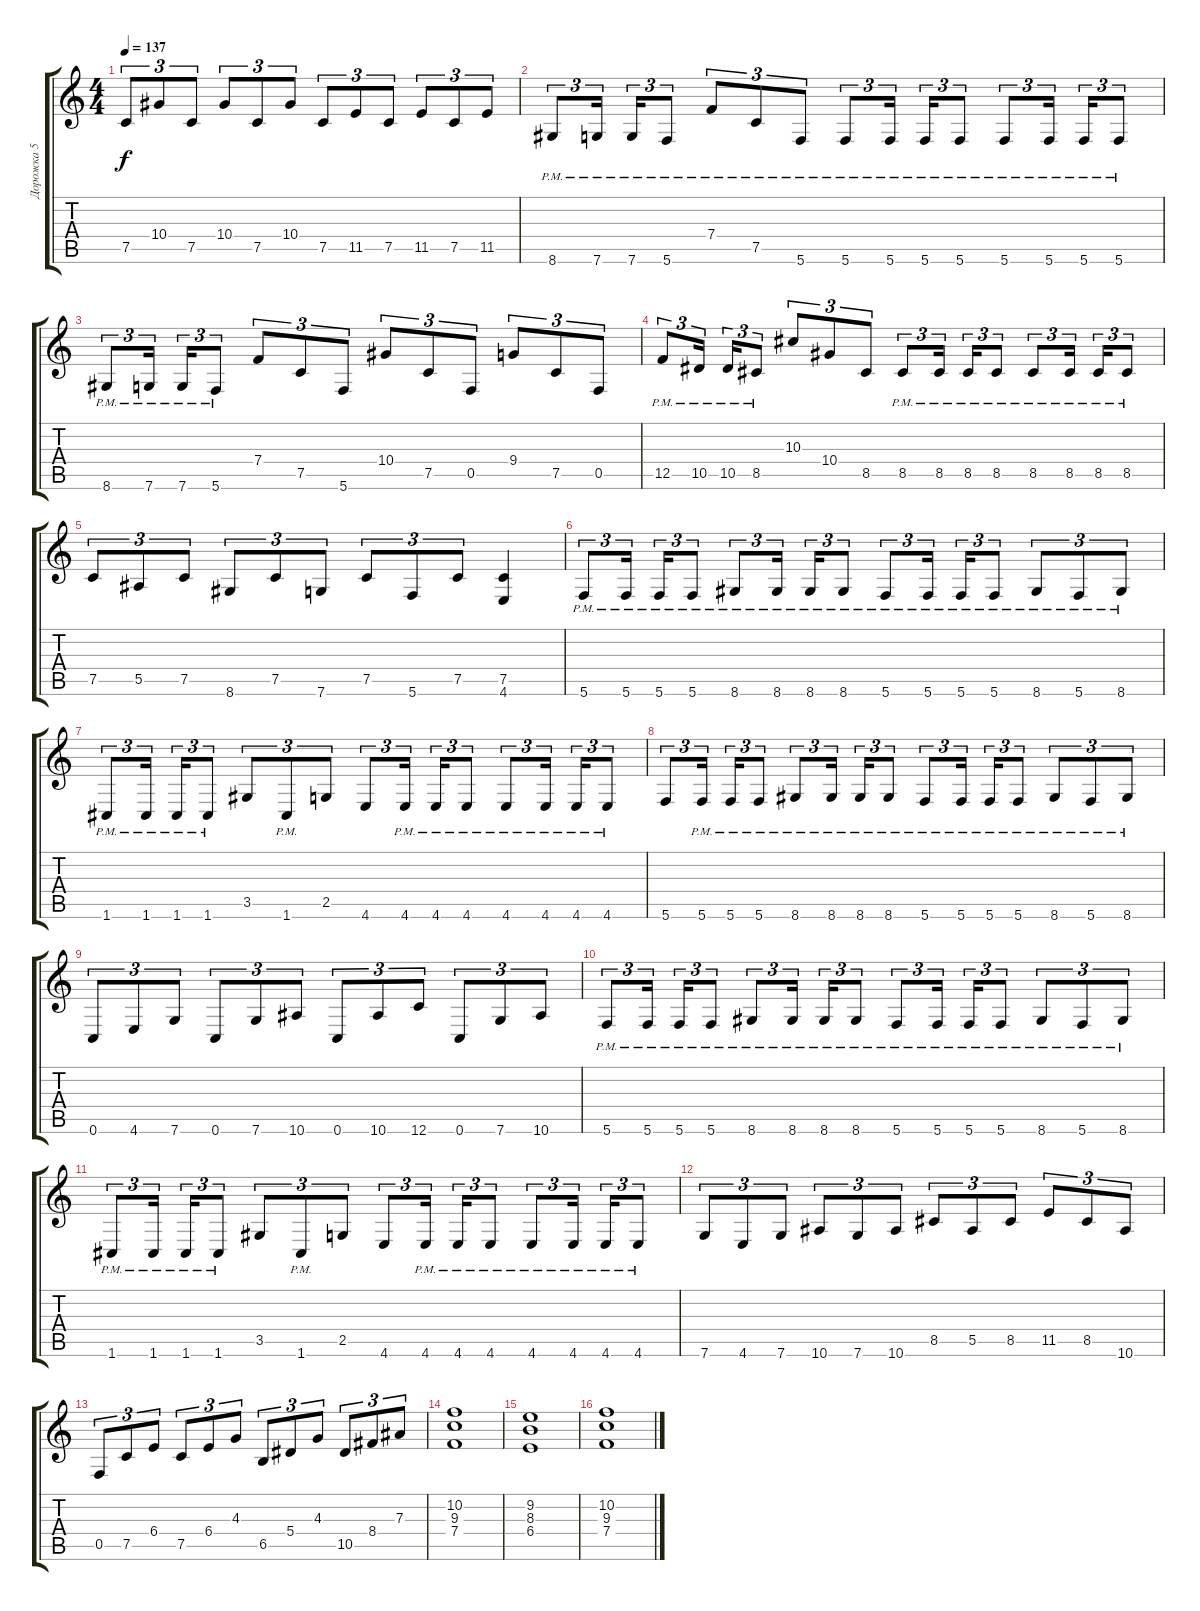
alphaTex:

\track ("Дорожка 5" "Дорожка 5") {instrument overdrivenguitar}
\staff {score tabs}
\tuning (C4 G3 Eb3 Bb2 F2 C2) {hide}
\ts (4 4)
\tempo 137
\clef g2
\ks c
7.5.8{tu (3 2) dy f} 10.4.8{tu (3 2)} 7.5.8{tu (3 2)} 10.4.8{tu (3 2)} 7.5.8{tu (3 2)} 10.4.8{tu (3 2)} 7.5.8{tu (3 2)} 11.5.8{tu (3 2)} 7.5.8{tu (3 2)} 11.5.8{tu (3 2)} 7.5.8{tu (3 2)} 11.5.8{tu (3 2)} |
8.6{pm}.8{tu (3 2)} 7.6{pm}.16{tu (3 2) beam splitsecondary} 7.6{pm}.16{tu (3 2)} 5.6{pm}.8{tu (3 2)} 7.4{pm}.8{tu (3 2)} 7.5{pm}.8{tu (3 2)} 5.6{pm}.8{tu (3 2)} 5.6{pm}.8{tu (3 2)} 5.6{pm}.16{tu (3 2) beam splitsecondary} 5.6{pm}.16{tu (3 2)} 5.6{pm}.8{tu (3 2)} 5.6{pm}.8{tu (3 2)} 5.6{pm}.16{tu (3 2) beam splitsecondary} 5.6{pm}.16{tu (3 2)} 5.6{pm}.8{tu (3 2)} |
8.6{pm}.8{tu (3 2)} 7.6{pm}.16{tu (3 2) beam splitsecondary} 7.6{pm}.16{tu (3 2)} 5.6{pm}.8{tu (3 2)} 7.4.8{tu (3 2)} 7.5.8{tu (3 2)} 5.6.8{tu (3 2)} 10.4.8{tu (3 2)} 7.5.8{tu (3 2)} 0.5.8{tu (3 2)} 9.4.8{tu (3 2)} 7.5.8{tu (3 2)} 0.5.8{tu (3 2)} |
12.5{pm}.8{tu (3 2)} 10.5{pm}.16{tu (3 2) beam splitsecondary} 10.5{pm}.16{tu (3 2)} 8.5{pm}.8{tu (3 2)} 10.3.8{tu (3 2)} 10.4.8{tu (3 2)} 8.5.8{tu (3 2)} 8.5{pm}.8{tu (3 2)} 8.5{pm}.16{tu (3 2) beam splitsecondary} 8.5{pm}.16{tu (3 2)} 8.5{pm}.8{tu (3 2)} 8.5{pm}.8{tu (3 2)} 8.5{pm}.16{tu (3 2) beam splitsecondary} 8.5{pm}.16{tu (3 2)} 8.5{pm}.8{tu (3 2)} |
7.5.8{tu (3 2)} 5.5.8{tu (3 2)} 7.5.8{tu (3 2)} 8.6.8{tu (3 2)} 7.5.8{tu (3 2)} 7.6.8{tu (3 2)} 7.5.8{tu (3 2)} 5.6.8{tu (3 2)} 7.5.8{tu (3 2)} (7.5 4.6).4 |
5.6{pm}.8{tu (3 2)} 5.6{pm}.16{tu (3 2) beam splitsecondary} 5.6{pm}.16{tu (3 2)} 5.6{pm}.8{tu (3 2)} 8.6{pm}.8{tu (3 2)} 8.6{pm}.16{tu (3 2) beam splitsecondary} 8.6{pm}.16{tu (3 2)} 8.6{pm}.8{tu (3 2)} 5.6{pm}.8{tu (3 2)} 5.6{pm}.16{tu (3 2) beam splitsecondary} 5.6{pm}.16{tu (3 2)} 5.6{pm}.8{tu (3 2)} 8.6{pm}.8{tu (3 2)} 5.6{pm}.8{tu (3 2)} 8.6{pm}.8{tu (3 2)} |
1.6{pm}.8{tu (3 2)} 1.6{pm}.16{tu (3 2) beam splitsecondary} 1.6{pm}.16{tu (3 2)} 1.6{pm}.8{tu (3 2)} 3.5.8{tu (3 2)} 1.6{pm}.8{tu (3 2)} 2.5.8{tu (3 2)} 4.6.8{tu (3 2)} 4.6{pm}.16{tu (3 2) beam splitsecondary} 4.6{pm}.16{tu (3 2)} 4.6{pm}.8{tu (3 2)} 4.6{pm}.8{tu (3 2)} 4.6{pm}.16{tu (3 2) beam splitsecondary} 4.6{pm}.16{tu (3 2)} 4.6{pm}.8{tu (3 2)} |
5.6.8{tu (3 2)} 5.6{pm}.16{tu (3 2) beam splitsecondary} 5.6{pm}.16{tu (3 2)} 5.6{pm}.8{tu (3 2)} 8.6{pm}.8{tu (3 2)} 8.6{pm}.16{tu (3 2) beam splitsecondary} 8.6{pm}.16{tu (3 2)} 8.6{pm}.8{tu (3 2)} 5.6{pm}.8{tu (3 2)} 5.6{pm}.16{tu (3 2) beam splitsecondary} 5.6{pm}.16{tu (3 2)} 5.6{pm}.8{tu (3 2)} 8.6{pm}.8{tu (3 2)} 5.6{pm}.8{tu (3 2)} 8.6{pm}.8{tu (3 2)} |
0.6.8{tu (3 2)} 4.6.8{tu (3 2)} 7.6.8{tu (3 2)} 0.6.8{tu (3 2)} 7.6.8{tu (3 2)} 10.6.8{tu (3 2)} 0.6.8{tu (3 2)} 10.6.8{tu (3 2)} 12.6.8{tu (3 2)} 0.6.8{tu (3 2)} 7.6.8{tu (3 2)} 10.6.8{tu (3 2)} |
5.6{pm}.8{tu (3 2)} 5.6{pm}.16{tu (3 2) beam splitsecondary} 5.6{pm}.16{tu (3 2)} 5.6{pm}.8{tu (3 2)} 8.6{pm}.8{tu (3 2)} 8.6{pm}.16{tu (3 2) beam splitsecondary} 8.6{pm}.16{tu (3 2)} 8.6{pm}.8{tu (3 2)} 5.6{pm}.8{tu (3 2)} 5.6{pm}.16{tu (3 2) beam splitsecondary} 5.6{pm}.16{tu (3 2)} 5.6{pm}.8{tu (3 2)} 8.6{pm}.8{tu (3 2)} 5.6{pm}.8{tu (3 2)} 8.6{pm}.8{tu (3 2)} |
1.6{pm}.8{tu (3 2)} 1.6{pm}.16{tu (3 2) beam splitsecondary} 1.6{pm}.16{tu (3 2)} 1.6{pm}.8{tu (3 2)} 3.5.8{tu (3 2)} 1.6{pm}.8{tu (3 2)} 2.5.8{tu (3 2)} 4.6.8{tu (3 2)} 4.6{pm}.16{tu (3 2) beam splitsecondary} 4.6{pm}.16{tu (3 2)} 4.6{pm}.8{tu (3 2)} 4.6{pm}.8{tu (3 2)} 4.6{pm}.16{tu (3 2) beam splitsecondary} 4.6{pm}.16{tu (3 2)} 4.6{pm}.8{tu (3 2)} |
7.6.8{tu (3 2)} 4.6.8{tu (3 2)} 7.6.8{tu (3 2)} 10.6.8{tu (3 2)} 7.6.8{tu (3 2)} 10.6.8{tu (3 2)} 8.5.8{tu (3 2)} 5.5.8{tu (3 2)} 8.5.8{tu (3 2)} 11.5.8{tu (3 2)} 8.5.8{tu (3 2)} 10.6.8{tu (3 2)} |
0.5.8{tu (3 2)} 7.5.8{tu (3 2)} 6.4.8{tu (3 2)} 7.5.8{tu (3 2)} 6.4.8{tu (3 2)} 4.3.8{tu (3 2)} 6.5.8{tu (3 2)} 5.4.8{tu (3 2)} 4.3.8{tu (3 2)} 10.5.8{tu (3 2)} 8.4.8{tu (3 2)} 7.3.8{tu (3 2)} |
(10.2 9.3 7.4).1 |
(9.2 8.3 6.4).1 |
(10.2 9.3 7.4).1
